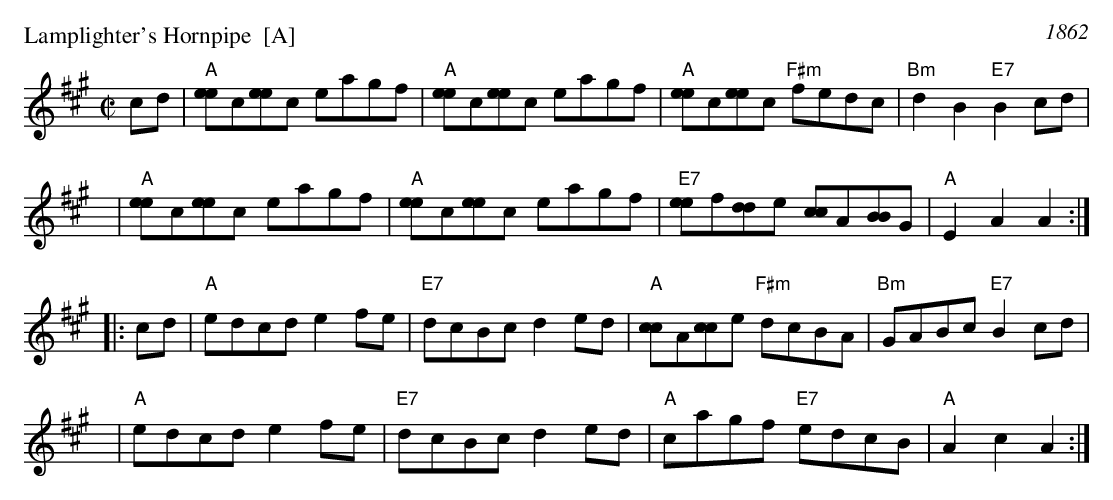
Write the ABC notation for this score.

X:1
P: Lamplighter's Hornpipe  [A]
O: 1862
M: C|
L: 1/8
K: A
   cd | "A"[ee]c[ee]c eagf | "A"[ee]c[ee]c eagf | "A"[ee]c[ee]c "F#m"fedc | "Bm"d2B2 "E7"B2cd |
   y6 | "A"[ee]c[ee]c eagf | "A"[ee]c[ee]c eagf | "E7"[ee]f[dd]e [cc]A[BB]G | "A"E2A2 A2 :|
|: cd | "A"edcd e2fe | "E7"dcBc d2ed | "A"[cc]A[cc]e "F#m"dcBA | "Bm"GABc "E7"B2cd |
   y6 | "A"edcd e2fe | "E7"dcBc d2ed | "A"cagf "E7"edcB | "A"A2c2 A2 :|
